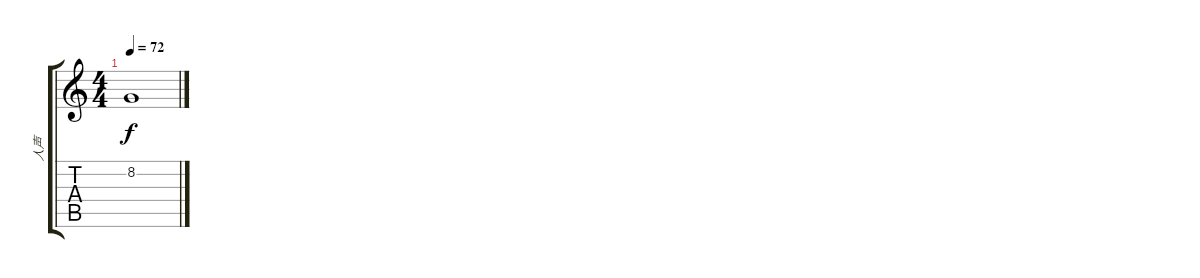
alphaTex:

\track ("人声" "人声") {instrument fx7echoes}
\staff {score tabs}
\tuning (E4 B3 G3 D3 A2 E2) {hide}
\ts (4 4)
\tempo 72
\clef g2
\ks c
8.2.1{dy f}
